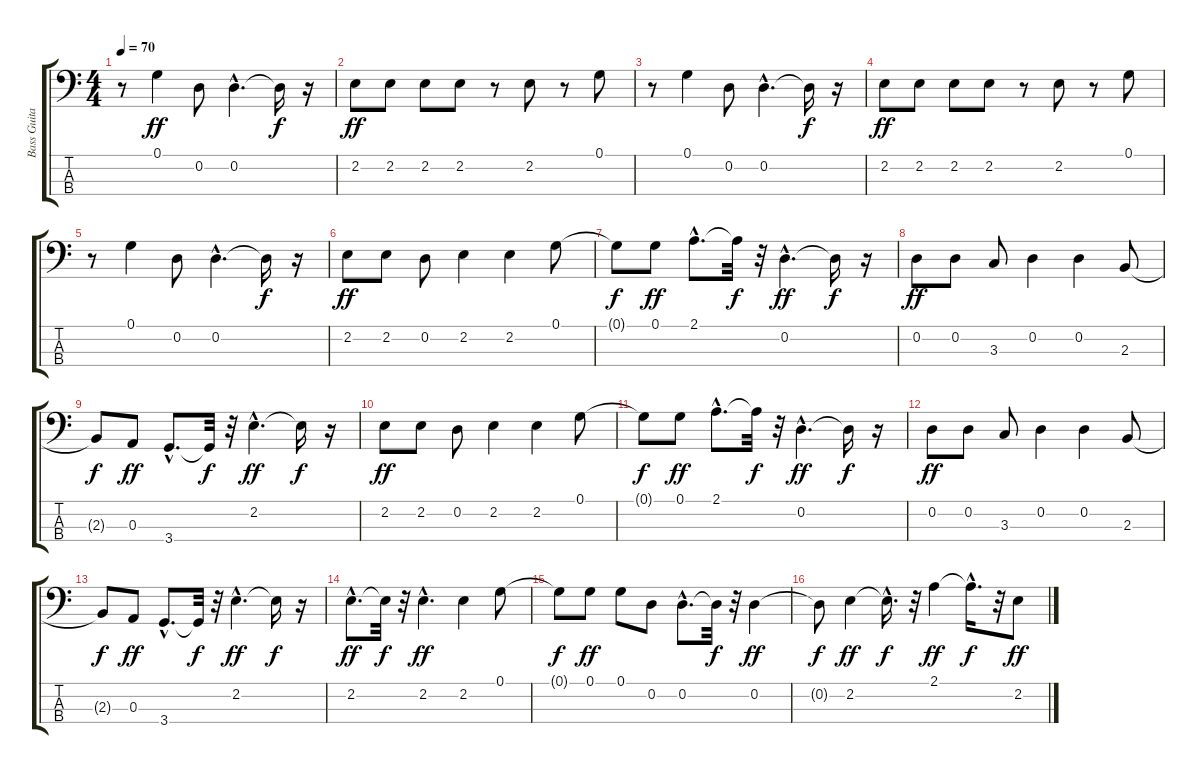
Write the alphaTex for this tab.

\track ("Bass Guitar" "Bass Guita") {instrument electricbassfinger}
\staff {score tabs}
\tuning (G2 D2 A1 E1) {hide}
\ts (4 4)
\tempo 70
\clef f4
\ks c
r.8{dy ff} 0.1.4 0.2.8 0.2{hac}.4{d} 0.2{t}.16{dy f} r.16 |
2.2.8{dy ff} 2.2.8 2.2.8 2.2.8 r.8 2.2.8 r.8 0.1.8 |
r.8 0.1.4 0.2.8 0.2{hac}.4{d} 0.2{t}.16{dy f} r.16 |
2.2.8{dy ff} 2.2.8 2.2.8 2.2.8 r.8 2.2.8 r.8 0.1.8 |
r.8 0.1.4 0.2.8 0.2{hac}.4{d} 0.2{t}.16{dy f} r.16 |
2.2.8{dy ff} 2.2.8 0.2.8 2.2.4 2.2.4 0.1.8 |
0.1{t}.8{dy f} 0.1.8{dy ff} 2.1{hac}.8{d} 2.1{t}.32{dy f} r.32 0.2{hac}.4{d dy ff} 0.2{t}.16{dy f} r.16 |
0.2.8{dy ff} 0.2.8 3.3.8 0.2.4 0.2.4 2.3.8 |
2.3{t}.8{dy f} 0.3.8{dy ff} 3.4{hac}.8{d} 3.4{t}.32{dy f} r.32 2.2{hac}.4{d dy ff} 2.2{t}.16{dy f} r.16 |
2.2.8{dy ff} 2.2.8 0.2.8 2.2.4 2.2.4 0.1.8 |
0.1{t}.8{dy f} 0.1.8{dy ff} 2.1{hac}.8{d} 2.1{t}.32{dy f} r.32 0.2{hac}.4{d dy ff} 0.2{t}.16{dy f} r.16 |
0.2.8{dy ff} 0.2.8 3.3.8 0.2.4 0.2.4 2.3.8 |
2.3{t}.8{dy f} 0.3.8{dy ff} 3.4{hac}.8{d} 3.4{t}.32{dy f} r.32 2.2{hac}.4{d dy ff} 2.2{t}.16{dy f} r.16 |
2.2{hac}.8{d dy ff} 2.2{t}.32{dy f} r.32 2.2{hac}.4{d dy ff} 2.2.4 0.1.8 |
0.1{t}.8{dy f} 0.1.8{dy ff} 0.1.8 0.2.8 0.2{hac}.8{d} 0.2{t}.32{dy f} r.32 0.2.4{dy ff} |
0.2{t}.8{dy f} 2.2.4{dy ff} 2.2{hac t}.16{d dy f} r.32 2.1.4{dy ff} 2.1{hac t}.16{d dy f} r.32 2.2.8{dy ff}
